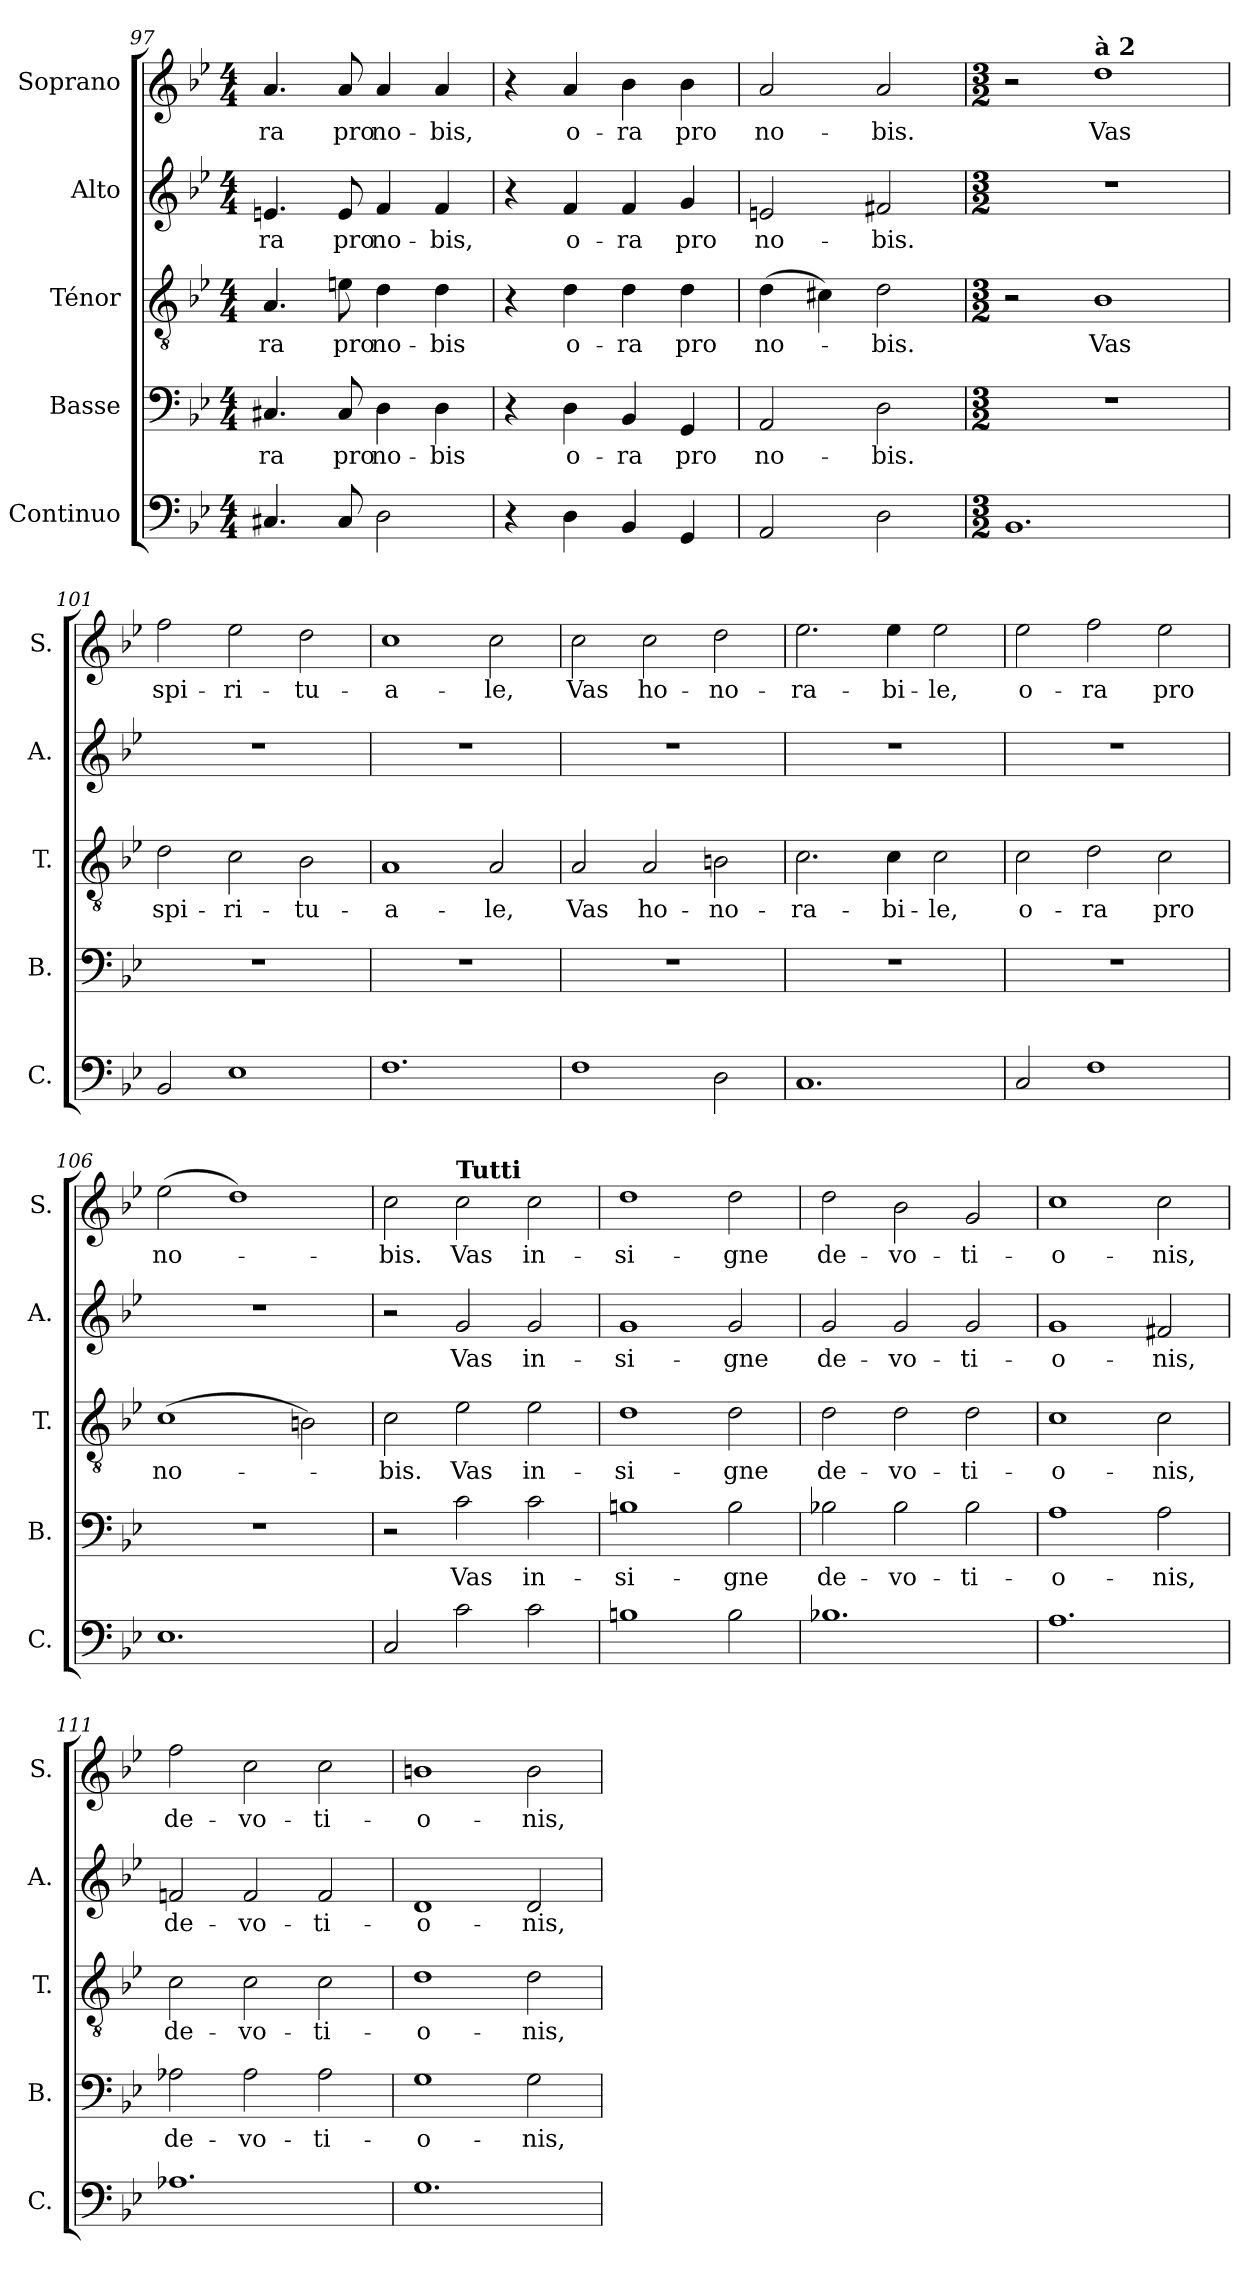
**kern	**kern	**text	**kern	**text	**kern	**text	**kern	**text
*part5	*part4	*part4	*part3	*part3	*part2	*part2	*part1	*part1
*staff5	*staff4	*staff4	*staff3	*staff3	*staff2	*staff2	*staff1	*staff1
*I"Continuo	*I"Basse	*	*I"Ténor	*	*I"Alto	*	*I"Soprano	*
*I'C.	*I'B.	*	*I'T.	*	*I'A.	*	*I'S.	*
*clefF4	*clefF4	*	*clefGv2	*	*clefG2	*	*clefG2	*
*ITrd7c12	*	*	*	*	*	*	*	*
*k[b-e-]	*k[b-e-]	*	*k[b-e-]	*	*k[b-e-]	*	*k[b-e-]	*
*M4/4	*M4/4	*	*M4/4	*	*M4/4	*	*M4/4	*
=97	=97	=97	=97	=97	=97	=97	=97	=97
!	!	!LO:LY:b	!	!LO:LY:b	!	!LO:LY:b	!	!LO:LY:b
4.CC#X/	4.C#X/	-ra	4.A/	-ra	4.en/	-ra	4.a/	-ra
!	!	!LO:LY:b	!	!LO:LY:b	!	!LO:LY:b	!	!LO:LY:b
8CC#/	8C#/	pro	8en\	pro	8e/	pro	8a/	pro
!	!	!LO:LY:b	!	!LO:LY:b	!	!LO:LY:b	!	!LO:LY:b
2DD\	4D\	no-	4d\	no-	4f/	no-	4a/	no-
!	!	!LO:LY:b	!	!LO:LY:b	!	!LO:LY:b	!	!LO:LY:b
.	4D\	-bis	4d\	-bis	4f/	-bis,	4a/	-bis,
=98	=98	=98	=98	=98	=98	=98	=98	=98
4r	4r	.	4r	.	4r	.	4r	.
!	!	!LO:LY:b	!	!LO:LY:b	!	!LO:LY:b	!	!LO:LY:b
4DD\	4D\	o-	4d\	o-	4f/	o-	4a/	o-
!	!	!LO:LY:b	!	!LO:LY:b	!	!LO:LY:b	!	!LO:LY:b
4BBB-/	4BB-/	-ra	4d\	-ra	4f/	-ra	4b-\	-ra
!	!	!LO:LY:b	!	!LO:LY:b	!	!LO:LY:b	!	!LO:LY:b
4GGG/	4GG/	pro	4d\	pro	4g/	pro	4b-\	pro
=99	=99	=99	=99	=99	=99	=99	=99	=99
!	!	!LO:LY:b	!	!LO:LY:b	!	!LO:LY:b	!	!LO:LY:b
2AAA/	2AA/	no-	(>4d\	no-	2en/	no-	2a/	no-
.	.	.	4c#X\)	.	.	.	.	.
!	!	!LO:LY:b	!	!LO:LY:b	!	!LO:LY:b	!	!LO:LY:b
2DD\	2D\	-bis.	2d\	-bis.	2f#X/	-bis.	2a/	-bis.
=100	=100	=100	=100	=100	=100	=100	=100	=100
*M3/2	*M3/2	*	*M3/2	*	*M3/2	*	*M3/2	*
*	*	*	*	*	*	*	*MM200	*
1.BBB-	1.r	.	2r	.	1.r	.	2r	.
!	!	!	!	!	!	!	!LO:TX:a:B:t=à 2	!
!	!	!	!	!LO:LY:b	!	!	!	!LO:LY:b
.	.	.	1B-	Vas	.	.	1dd	Vas
=101	=101	=101	=101	=101	=101	=101	=101	=101
!	!	!	!	!LO:LY:b	!	!	!	!LO:LY:b
2BBB-/	1.r	.	2d\	spi-	1.r	.	2ff\	spi-
!	!	!	!	!LO:LY:b	!	!	!	!LO:LY:b
1EE-	.	.	2c\	-ri-	.	.	2ee-\	-ri-
!	!	!	!	!LO:LY:b	!	!	!	!LO:LY:b
.	.	.	2B-\	-tu-	.	.	2dd\	-tu-
!!LO:PB:g=z
=102	=102	=102	=102	=102	=102	=102	=102	=102
!	!	!	!	!LO:LY:b	!	!	!	!LO:LY:b
1.FF	1.r	.	1A	-a-	1.r	.	1cc	-a-
!	!	!	!	!LO:LY:b	!	!	!	!LO:LY:b
.	.	.	2A/	-le,	.	.	2cc\	-le,
=103	=103	=103	=103	=103	=103	=103	=103	=103
!	!	!	!	!LO:LY:b	!	!	!	!LO:LY:b
1FF	1.r	.	2A/	Vas	1.r	.	2cc\	Vas
!	!	!	!	!LO:LY:b	!	!	!	!LO:LY:b
.	.	.	2A/	ho-	.	.	2cc\	ho-
!	!	!	!	!LO:LY:b	!	!	!	!LO:LY:b
2DD\	.	.	2Bn\	-no-	.	.	2dd\	-no-
=104	=104	=104	=104	=104	=104	=104	=104	=104
!	!	!	!	!LO:LY:b	!	!	!	!LO:LY:b
1.CC	1.r	.	2.c\	-ra-	1.r	.	2.ee-\	-ra-
!	!	!	!	!LO:LY:b	!	!	!	!LO:LY:b
.	.	.	4c\	-bi-	.	.	4ee-\	-bi-
!	!	!	!	!LO:LY:b	!	!	!	!LO:LY:b
.	.	.	2c\	-le,	.	.	2ee-\	-le,
=105	=105	=105	=105	=105	=105	=105	=105	=105
!	!	!	!	!LO:LY:b	!	!	!	!LO:LY:b
2CC/	1.r	.	2c\	o-	1.r	.	2ee-\	o-
!	!	!	!	!LO:LY:b	!	!	!	!LO:LY:b
1FF	.	.	2d\	-ra	.	.	2ff\	-ra
!	!	!	!	!LO:LY:b	!	!	!	!LO:LY:b
.	.	.	2c\	pro	.	.	2ee-\	pro
=106	=106	=106	=106	=106	=106	=106	=106	=106
!	!	!	!	!LO:LY:b	!	!	!	!LO:LY:b
1.EE-	1.r	.	(>1c	no-	1.r	.	(>2ee-\	no-
.	.	.	.	.	.	.	1dd)	.
.	.	.	2Bn\)	.	.	.	.	.
=107	=107	=107	=107	=107	=107	=107	=107	=107
!	!	!	!	!LO:LY:b	!	!	!	!LO:LY:b
2CC/	2r	.	2c\	-bis.	2r	.	2cc\	-bis.
!	!	!	!	!	!	!	!LO:TX:a:B:t=Tutti	!
!	!	!LO:LY:b	!	!LO:LY:b	!	!LO:LY:b	!	!LO:LY:b
2C\	2c\	Vas	2e-\	Vas	2g/	Vas	2cc\	Vas
!	!	!LO:LY:b	!	!LO:LY:b	!	!LO:LY:b	!	!LO:LY:b
2C\	2c\	in-	2e-\	in-	2g/	in-	2cc\	in-
=108	=108	=108	=108	=108	=108	=108	=108	=108
!	!	!LO:LY:b	!	!LO:LY:b	!	!LO:LY:b	!	!LO:LY:b
1BBn	1Bn	-si-	1d	-si-	1g	-si-	1dd	-si-
!	!	!LO:LY:b	!	!LO:LY:b	!	!LO:LY:b	!	!LO:LY:b
2BB\	2B\	-gne	2d\	-gne	2g/	-gne	2dd\	-gne
=109	=109	=109	=109	=109	=109	=109	=109	=109
!	!	!LO:LY:b	!	!LO:LY:b	!	!LO:LY:b	!	!LO:LY:b
1.BB-X	2B-X\	de-	2d\	de-	2g/	de-	2dd\	de-
!	!	!LO:LY:b	!	!LO:LY:b	!	!LO:LY:b	!	!LO:LY:b
.	2B-\	-vo-	2d\	-vo-	2g/	-vo-	2b-\	-vo-
!	!	!LO:LY:b	!	!LO:LY:b	!	!LO:LY:b	!	!LO:LY:b
.	2B-\	-ti-	2d\	-ti-	2g/	-ti-	2g/	-ti-
=110	=110	=110	=110	=110	=110	=110	=110	=110
!	!	!LO:LY:b	!	!LO:LY:b	!	!LO:LY:b	!	!LO:LY:b
1.AA	1A	-o-	1c	-o-	1g	-o-	1cc	-o-
!	!	!LO:LY:b	!	!LO:LY:b	!	!LO:LY:b	!	!LO:LY:b
.	2A\	-nis,	2c\	-nis,	2f#X/	-nis,	2cc\	-nis,
=111	=111	=111	=111	=111	=111	=111	=111	=111
!	!	!LO:LY:b	!	!LO:LY:b	!	!LO:LY:b	!	!LO:LY:b
1.AA-X	2A-X\	de-	2c\	de-	2fn/	de-	2ff\	de-
!	!	!LO:LY:b	!	!LO:LY:b	!	!LO:LY:b	!	!LO:LY:b
.	2A-\	-vo-	2c\	-vo-	2f/	-vo-	2cc\	-vo-
!	!	!LO:LY:b	!	!LO:LY:b	!	!LO:LY:b	!	!LO:LY:b
.	2A-\	-ti-	2c\	-ti-	2f/	-ti-	2cc\	-ti-
!!LO:LB:g=z
=112	=112	=112	=112	=112	=112	=112	=112	=112
!	!	!LO:LY:b	!	!LO:LY:b	!	!LO:LY:b	!	!LO:LY:b
1.GG	1G	-o-	1d	-o-	1d	-o-	1bn	-o-
!	!	!LO:LY:b	!	!LO:LY:b	!	!LO:LY:b	!	!LO:LY:b
.	2G\	-nis,	2d\	-nis,	2d/	-nis,	2b\	-nis,
=	=	=	=	=	=	=	=	=
*-	*-	*-	*-	*-	*-	*-	*-	*-
